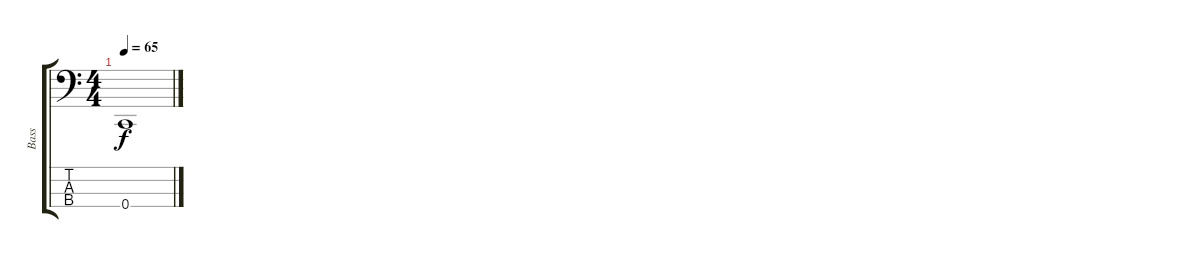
\track ("Bass" "Bass") {instrument electricbasspick}
\staff {score tabs}
\tuning (F2 C2 G1 C1) {hide}
\ts (4 4)
\tempo 65
\clef f4
\ks c
0.4.1{dy f}
